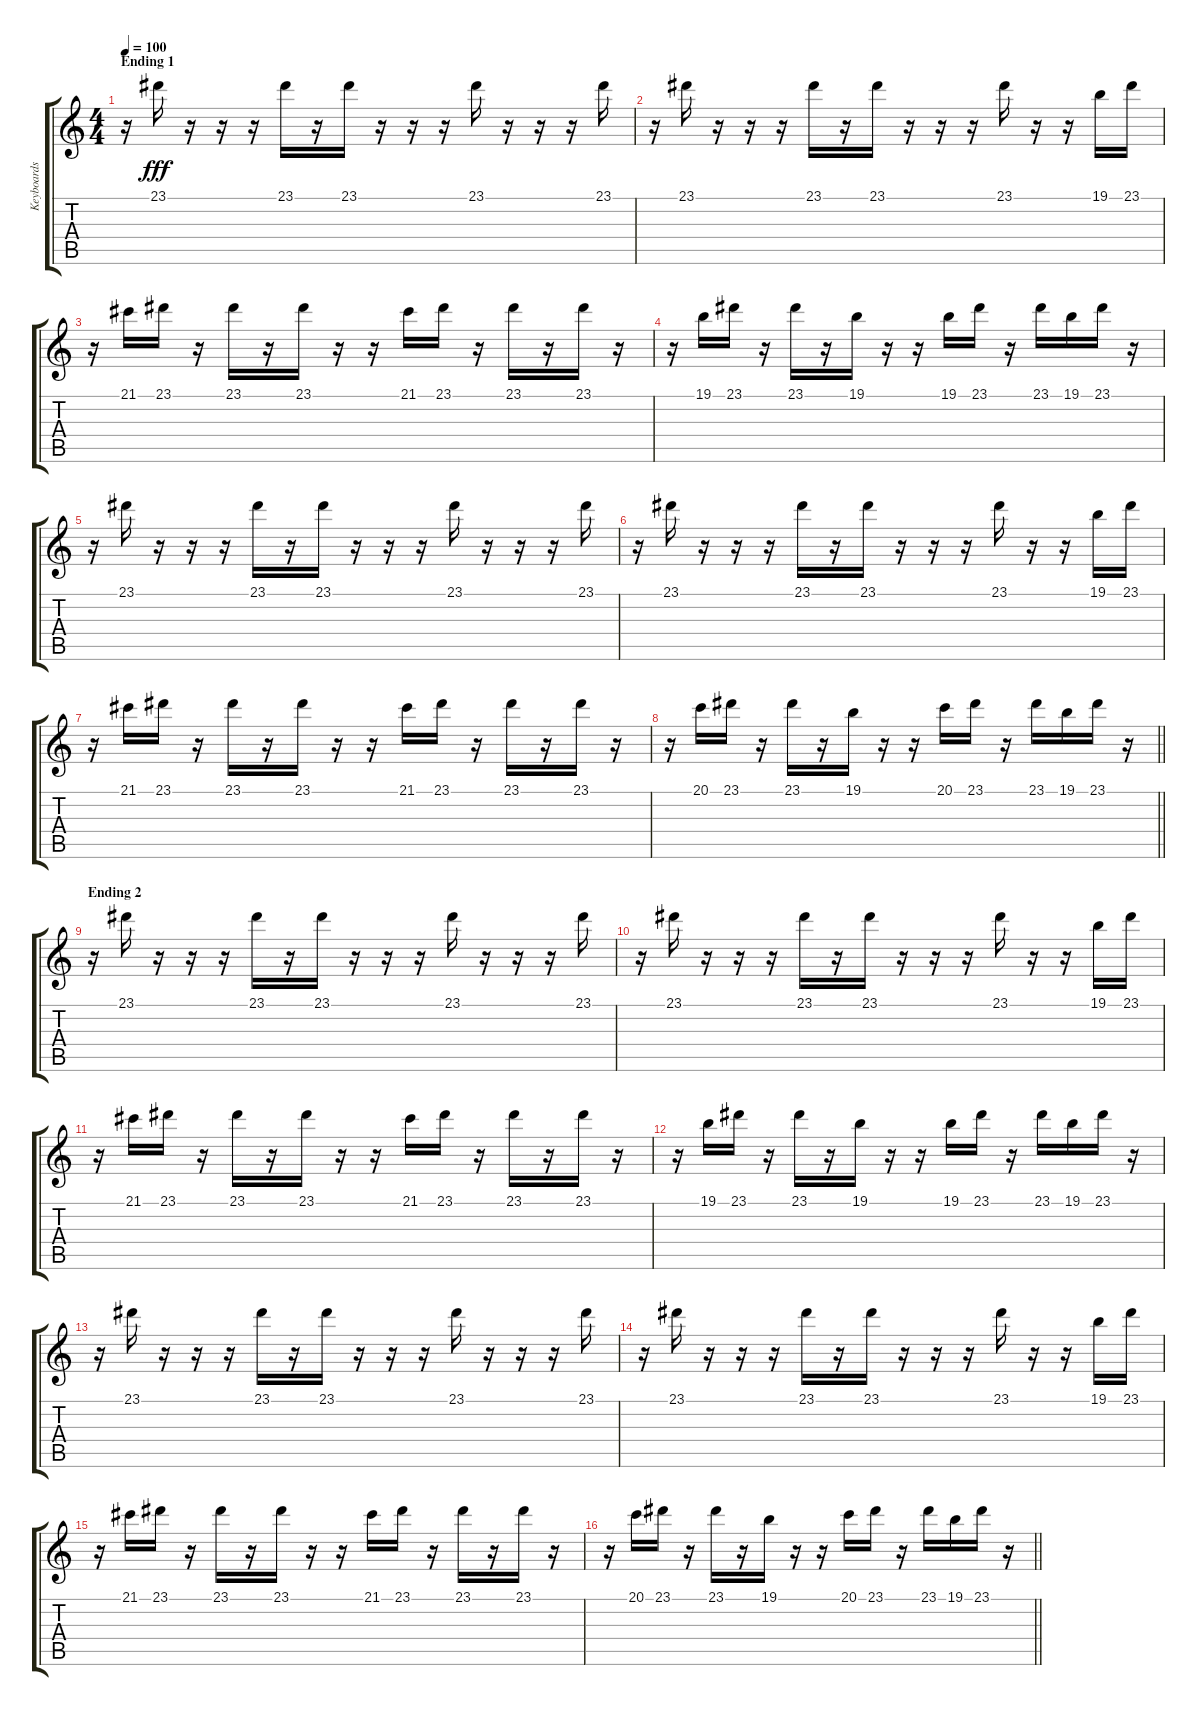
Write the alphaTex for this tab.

\track ("Keyboards 3" "Keyboards ") {instrument brightacousticpiano}
\staff {score tabs}
\tuning (E4 B3 G3 D3 A2 E2) {hide}
\ts (4 4)
\section ("" "Ending 1")
\tempo 100
\clef g2
\ks c
r.16{dy f} 23.1.16{dy fff} r.16 r.16 r.16 23.1.16 r.16 23.1.16 r.16 r.16 r.16 23.1.16 r.16 r.16 r.16 23.1.16 |
r.16 23.1.16 r.16 r.16 r.16 23.1.16 r.16 23.1.16 r.16 r.16 r.16 23.1.16 r.16 r.16 19.1.16 23.1.16 |
r.16 21.1.16 23.1.16 r.16 23.1.16 r.16 23.1.16 r.16 r.16 21.1.16 23.1.16 r.16 23.1.16 r.16 23.1.16 r.16 |
r.16 19.1.16 23.1.16 r.16 23.1.16 r.16 19.1.16 r.16 r.16 19.1.16 23.1.16 r.16 23.1.16 19.1.16 23.1.16 r.16 |
r.16 23.1.16 r.16 r.16 r.16 23.1.16 r.16 23.1.16 r.16 r.16 r.16 23.1.16 r.16 r.16 r.16 23.1.16 |
r.16 23.1.16 r.16 r.16 r.16 23.1.16 r.16 23.1.16 r.16 r.16 r.16 23.1.16 r.16 r.16 19.1.16 23.1.16 |
r.16 21.1.16 23.1.16 r.16 23.1.16 r.16 23.1.16 r.16 r.16 21.1.16 23.1.16 r.16 23.1.16 r.16 23.1.16 r.16 |
\barLineRight lightlight
r.16 20.1.16 23.1.16 r.16 23.1.16 r.16 19.1.16 r.16 r.16 20.1.16 23.1.16 r.16 23.1.16 19.1.16 23.1.16 r.16 |
\section ("" "Ending 2")
r.16 23.1.16 r.16 r.16 r.16 23.1.16 r.16 23.1.16 r.16 r.16 r.16 23.1.16 r.16 r.16 r.16 23.1.16 |
r.16 23.1.16 r.16 r.16 r.16 23.1.16 r.16 23.1.16 r.16 r.16 r.16 23.1.16 r.16 r.16 19.1.16 23.1.16 |
r.16 21.1.16 23.1.16 r.16 23.1.16 r.16 23.1.16 r.16 r.16 21.1.16 23.1.16 r.16 23.1.16 r.16 23.1.16 r.16 |
r.16 19.1.16 23.1.16 r.16 23.1.16 r.16 19.1.16 r.16 r.16 19.1.16 23.1.16 r.16 23.1.16 19.1.16 23.1.16 r.16 |
r.16 23.1.16 r.16 r.16 r.16 23.1.16 r.16 23.1.16 r.16 r.16 r.16 23.1.16 r.16 r.16 r.16 23.1.16 |
r.16 23.1.16 r.16 r.16 r.16 23.1.16 r.16 23.1.16 r.16 r.16 r.16 23.1.16 r.16 r.16 19.1.16 23.1.16 |
r.16 21.1.16 23.1.16 r.16 23.1.16 r.16 23.1.16 r.16 r.16 21.1.16 23.1.16 r.16 23.1.16 r.16 23.1.16 r.16 |
\barLineRight lightlight
r.16 20.1.16 23.1.16 r.16 23.1.16 r.16 19.1.16 r.16 r.16 20.1.16 23.1.16 r.16 23.1.16 19.1.16 23.1.16 r.16
